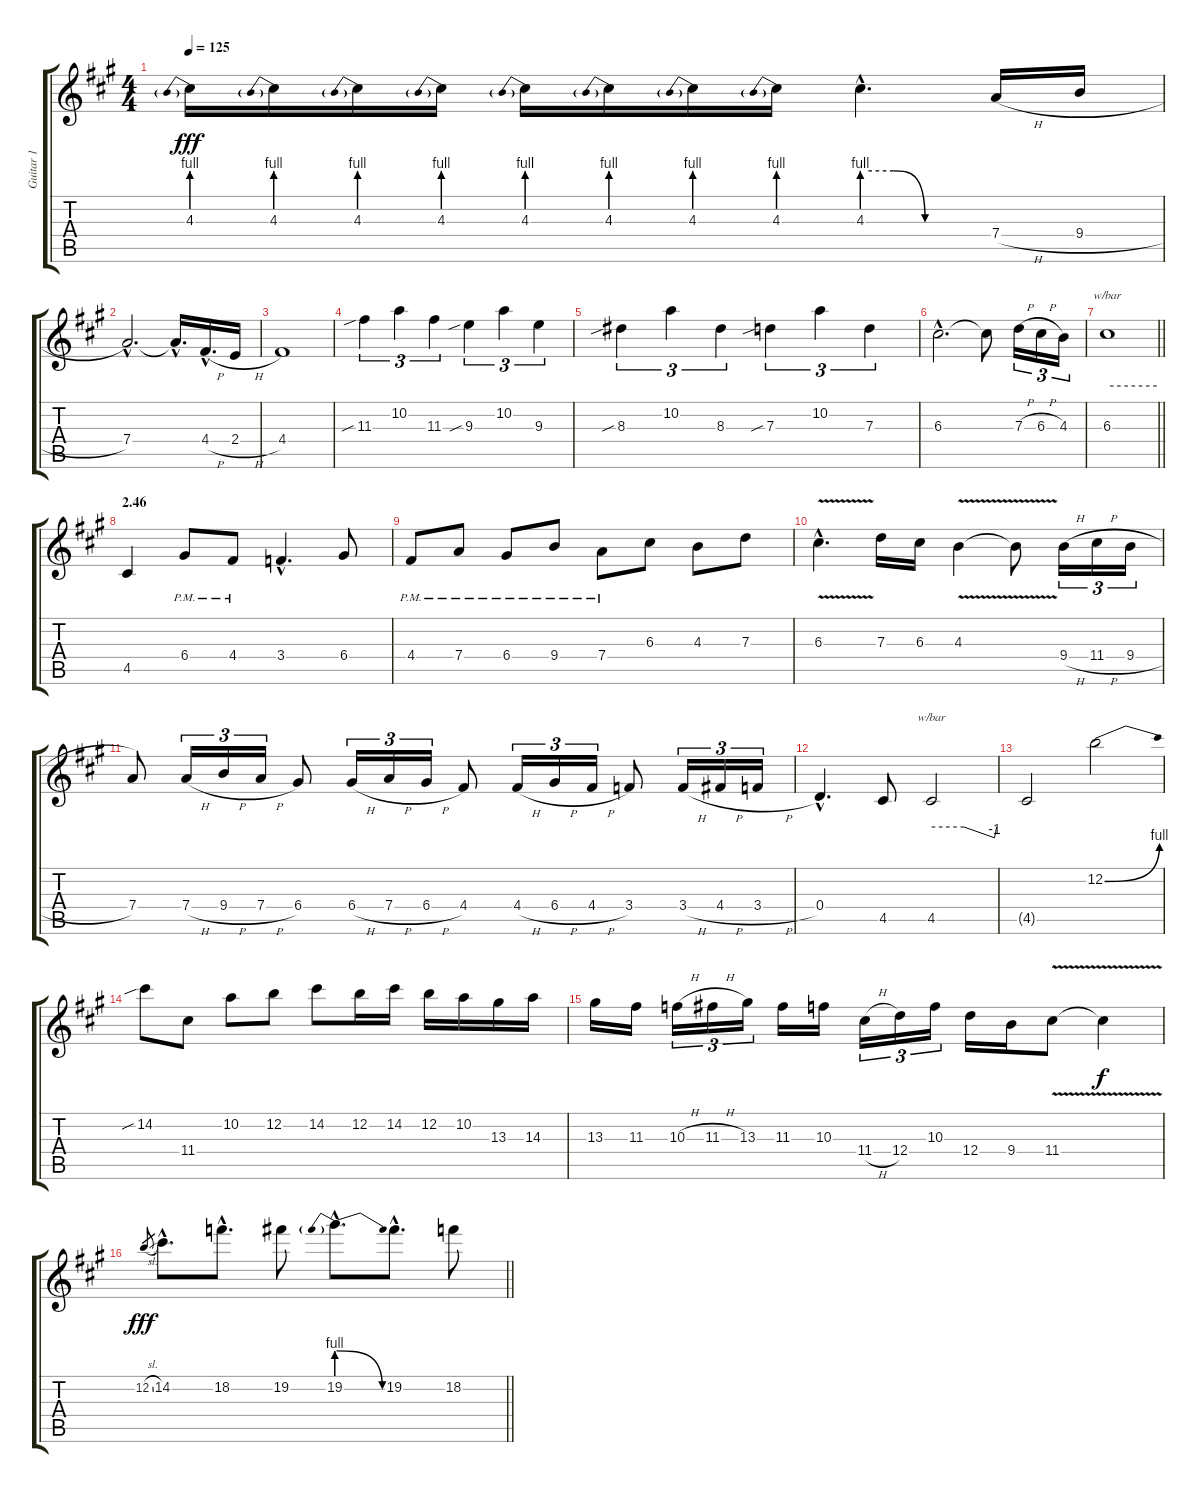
\track ("Guitar 1" "Guitar 1") {instrument distortionguitar}
\staff {score tabs}
\tuning (E4 B3 G3 D3 A2 E2) {hide}
\ts (4 4)
\tempo 125
\clef g2
\ks f#minor
4.3{be (prebend 0 4 60 4)}.16{dy fff} 4.3{be (prebend 0 4 60 4)}.16 4.3{be (prebend 0 4 60 4)}.16 4.3{be (prebend 0 4 60 4)}.16 4.3{be (prebend 0 4 60 4)}.16 4.3{be (prebend 0 4 60 4)}.16 4.3{be (prebend 0 4 60 4)}.16 4.3{be (prebend 0 4 60 4)}.16 4.3{be (custom 0 4 15 4 30 0 60 0) hac}.4{d} 7.4{h}.16 9.4{h}.16 |
7.4{hac}.2{d} 7.4{hac t}.16{d} 4.4{h hac}.16{d} 2.4{h}.16 |
4.4.1 |
11.3{sib}.4{tu (3 2)} 10.2.4{tu (3 2)} 11.3.4{tu (3 2)} 9.3{sib}.4{tu (3 2)} 10.2.4{tu (3 2)} 9.3.4{tu (3 2)} |
8.3{sib}.4{tu (3 2)} 10.2.4{tu (3 2)} 8.3.4{tu (3 2)} 7.3{sib}.4{tu (3 2)} 10.2.4{tu (3 2)} 7.3.4{tu (3 2)} |
6.3{hac}.2{d} 6.3{t}.8 7.3{h}.16{tu (3 2)} 6.3{h}.16{tu (3 2)} 4.3.16{tu (3 2)} |
\barLineRight lightlight
6.3.1{tbe (hold default 0 0 60 0)} |
\section ("" "2.46")
4.5.4 6.4{pm}.8 4.4{pm}.8 3.4{hac}.4{d} 6.4.8 |
4.4{pm}.8 7.4{pm}.8 6.4{pm}.8 9.4{pm}.8 7.4{pm}.8 6.3.8 4.3.8 7.3.8 |
6.3{v hac}.4{d} 7.3.16 6.3.16 4.3{v}.4 4.3{t}.8 9.4{h}.16{tu (3 2)} 11.4{h}.16{tu (3 2)} 9.4{h}.16{tu (3 2)} |
7.4.8 7.4{h}.16{tu (3 2)} 9.4{h}.16{tu (3 2)} 7.4{h}.16{tu (3 2)} 6.4.8 6.4{h}.16{tu (3 2)} 7.4{h}.16{tu (3 2)} 6.4{h}.16{tu (3 2)} 4.4.8 4.4{h}.16{tu (3 2)} 6.4{h}.16{tu (3 2)} 4.4{h}.16{tu (3 2)} 3.4.8 3.4{h}.16{tu (3 2)} 4.4{h}.16{tu (3 2)} 3.4{h}.16{tu (3 2)} |
0.4{hac}.4{d} 4.5.8 4.5.2{tbe (custom default 0 0 30 0 58 -4 60 0)} |
4.5{t}.2 12.2{be (bend 0 0 60 4)}.2 |
14.2{sib}.8 11.4.8 10.2.8 12.2.8 14.2.8 12.2.16 14.2.16 12.2.16 10.2.16 13.3.16 14.3.16 |
13.3.16 11.3.16 10.3{h}.16{tu (3 2)} 11.3{h}.16{tu (3 2)} 13.3.16{tu (3 2)} 11.3.16 10.3.16 11.4{h}.16{tu (3 2)} 12.4.16{tu (3 2)} 10.3.16{tu (3 2)} 12.4.16 9.4.16 11.4{v}.8 11.4{t}.4{dy f} |
\barLineRight lightlight
12.2{sl}.8{gr dy fff} 14.2{hac}.8{d} 18.2{hac}.8{d} 19.2.8 19.2{be (prebendrelease 0 4 60 0) hac}.8{d} 19.2{hac}.8{d} 18.2.8
